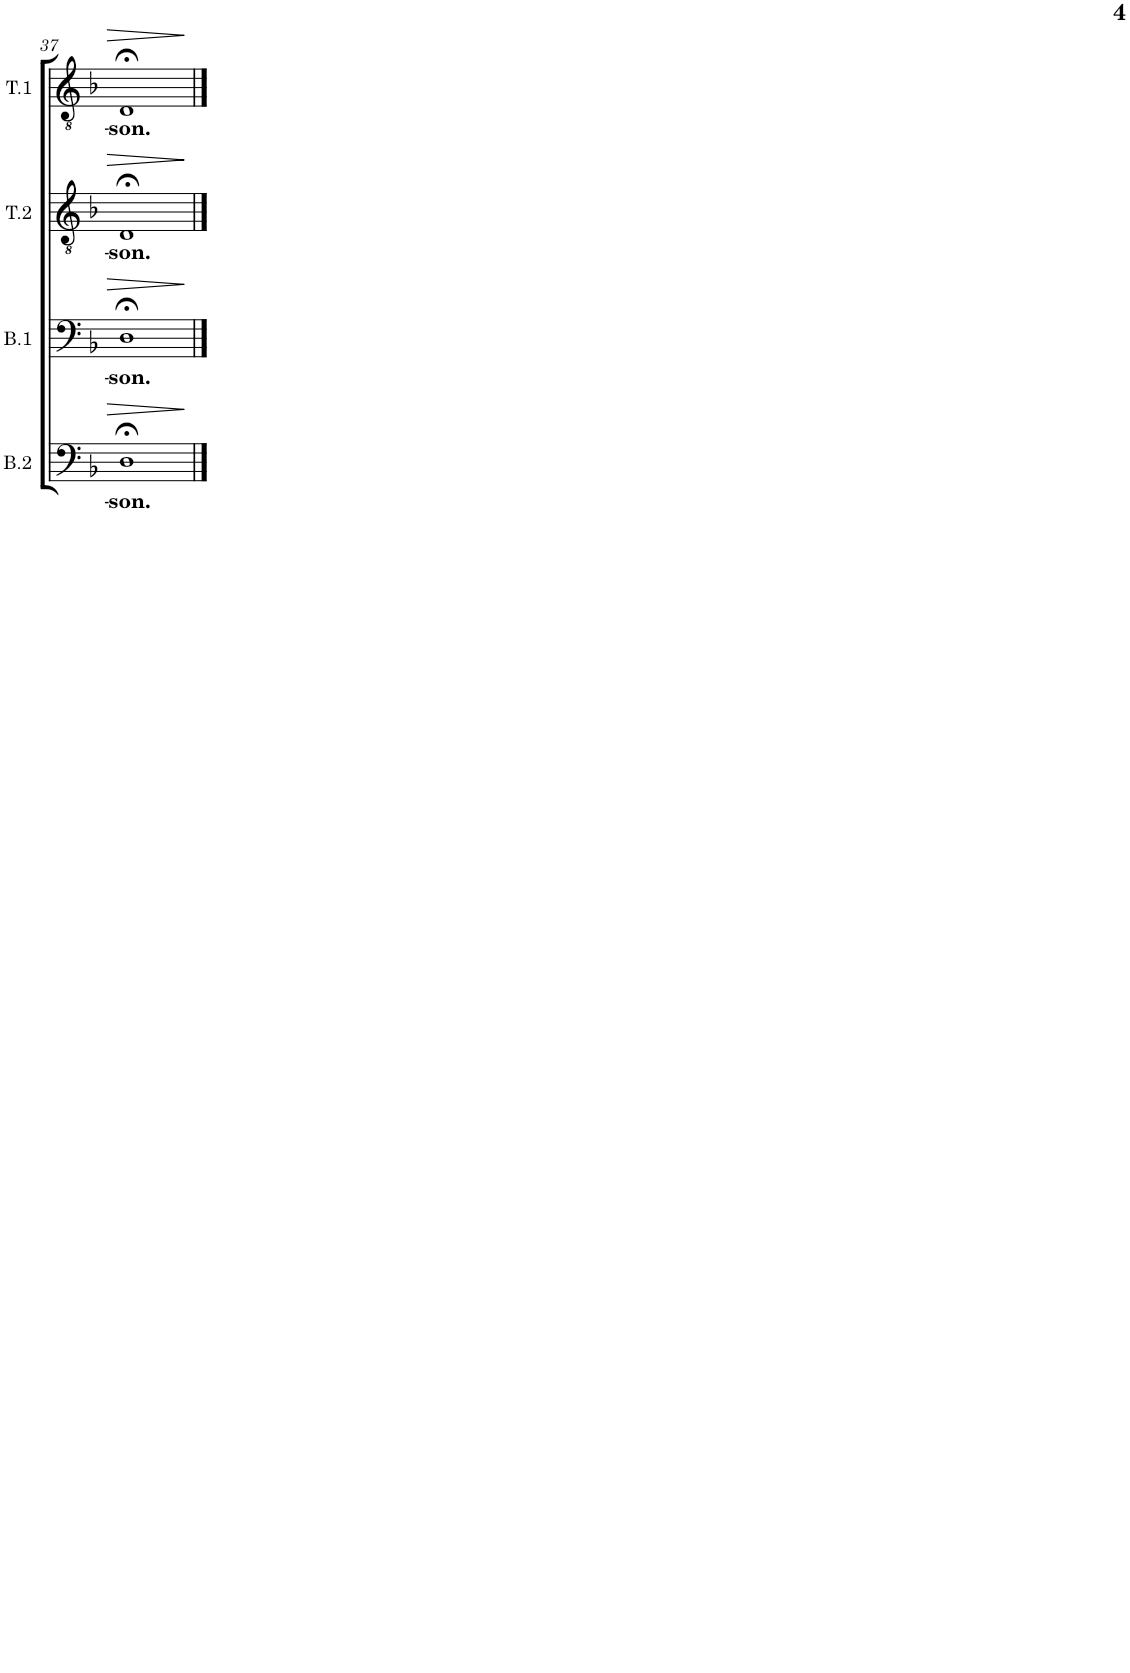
**kern	**text	**kern	**text	**kern	**text	**kern	**text
*part4	*part4	*part3	*part3	*part2	*part2	*part1	*part1
*staff4	*staff4	*staff3	*staff3	*staff2	*staff2	*staff1	*staff1
*I"Basse 2	*	*I"Basse 1	*	*I"Ténor 2	*	*I"Ténor 1	*
*I'B.2	*	*I'B.1	*	*I'T.2	*	*I'T.1	*
!!LO:PB:g=z
*clefF4	*	*clefF4	*	*clefGv2	*	*clefGv2	*
*k[b-]	*	*k[b-]	*	*k[b-]	*	*k[b-]	*
*M4/4	*	*M4/4	*	*M4/4	*	*M4/4	*
=37	=37	=37	=37	=37	=37	=37	=37
!	!LO:LY:b	!	!LO:LY:b	!	!LO:LY:b	!	!LO:LY:b
1D;<	-son.	1D;<	-son.	1D;<	-son.	1D;<	-son.
==	==	==	==	==	==	==	==
*-	*-	*-	*-	*-	*-	*-	*-
